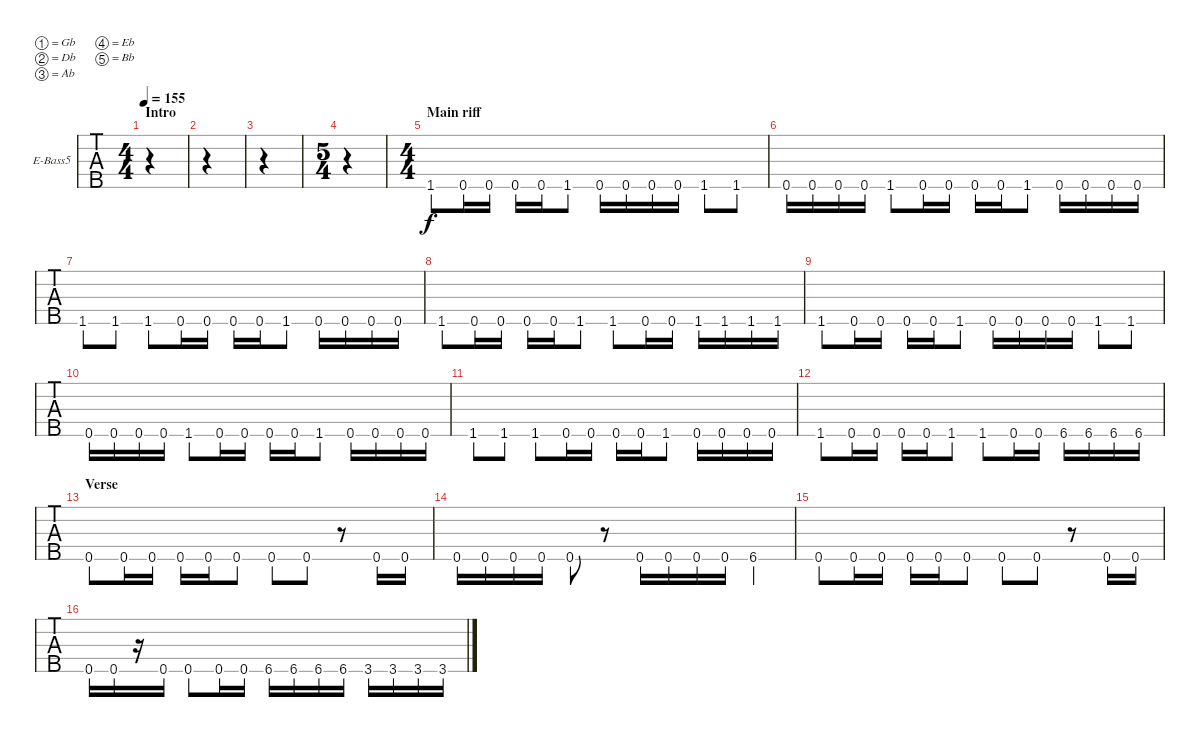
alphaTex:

\defaultSystemsLayout 4
\bracketExtendMode groupsimilarinstruments
\firstSystemTrackNameOrientation horizontal
\otherSystemsTrackNameOrientation horizontal
\track ("Pat Kavanagh" "E-Bass5") {instrument electricbassfinger}
\staff {tabs}
\tuning (Gb2 Db2 Ab1 Eb1 Bb0)
\ts (4 4)
\section ("" "Intro")
\tempo 155
\clef g2
\ks c
|
|
|
\ts (5 4)
|
\ts (4 4)
\section ("" "Main riff")
1.5.8 0.5.16 0.5.16 0.5.16 0.5.16 1.5.8 0.5.16 0.5.16 0.5.16 0.5.16 1.5.8 1.5.8 |
0.5.16 0.5.16 0.5.16 0.5.16 1.5.8 0.5.16 0.5.16 0.5.16 0.5.16 1.5.8 0.5.16 0.5.16 0.5.16 0.5.16 |
1.5.8 1.5.8 1.5.8 0.5.16 0.5.16 0.5.16 0.5.16 1.5.8 0.5.16 0.5.16 0.5.16 0.5.16 |
1.5.8 0.5.16 0.5.16 0.5.16 0.5.16 1.5.8 1.5.8 0.5.16 0.5.16 1.5.16 1.5.16 1.5.16 1.5.16 |
1.5.8 0.5.16 0.5.16 0.5.16 0.5.16 1.5.8 0.5.16 0.5.16 0.5.16 0.5.16 1.5.8 1.5.8 |
0.5.16 0.5.16 0.5.16 0.5.16 1.5.8 0.5.16 0.5.16 0.5.16 0.5.16 1.5.8 0.5.16 0.5.16 0.5.16 0.5.16 |
1.5.8 1.5.8 1.5.8 0.5.16 0.5.16 0.5.16 0.5.16 1.5.8 0.5.16 0.5.16 0.5.16 0.5.16 |
1.5.8 0.5.16 0.5.16 0.5.16 0.5.16 1.5.8 1.5.8 0.5.16 0.5.16 6.5.16 6.5.16 6.5.16 6.5.16 |
\section ("" "Verse")
0.5.8 0.5.16 0.5.16 0.5.16 0.5.16 0.5.8 0.5.8 0.5.8 r.8 0.5.16 0.5.16 |
0.5.16 0.5.16 0.5.16 0.5.16 0.5.8 r.8 0.5.16 0.5.16 0.5.16 0.5.16 6.5.4 |
0.5.8 0.5.16 0.5.16 0.5.16 0.5.16 0.5.8 0.5.8 0.5.8 r.8 0.5.16 0.5.16 |
0.5.16 0.5.16 r.16 0.5.16 0.5.8 0.5.16 0.5.16 6.5.16 6.5.16 6.5.16 6.5.16 3.5.16 3.5.16 3.5.16 3.5.16
